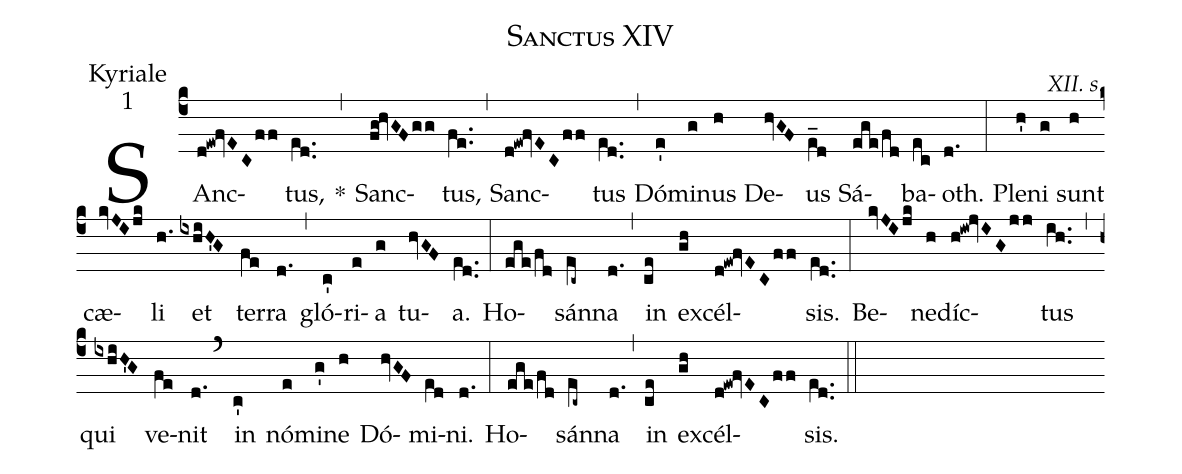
name:Sanctus XIV;
office-part:Kyriale;
mode:1;
commentary:XII. s.;
%%
(c4) SAnc(d!ew!fvECff)tus,(e[ll:1]d..) *(,) Sanc(fg!hvGFgg)tus,(fe..) (,) Sanc(d!ew!fvECff)tus(e[ll:1]d..) (,) Dó(e')mi(g)nus(h) De(hvGF)us(e_[ll:1]d) Sá(ege/fd)ba(ec)oth.(d.) (:)
Ple(h')ni(g) sunt(h) cæ(kvJIjk)li(h.) et(ixhiH'G) ter(fe)ra(d.) (,) gló(c')ri(e)a(g) tu(hvGF)a.(e[ll:1]d..) (:)
Ho(ege/fd)sán(ec~)na(d.) (,) in(ce) ex(gh)cél(d!ew!fvECff)sis.(e[ll:1]d..) (:)
Be(kvJIjk)ne(h)díc(h!iw!jvIGjj)tus(ih..) (,) qui(ixhiH'G) ve(fe)nit(d.) (`) in(c') nó(e)mi(g')ne(h) Dó(hvGF)mi(e[ll:1]d)ni.(d.) (:)
Ho(ege/fd)sán(ec~)na(d.) (,) in(ce) ex(gh)cél(d!ew!fvECff)sis.(e[ll:1]d..) (::)
